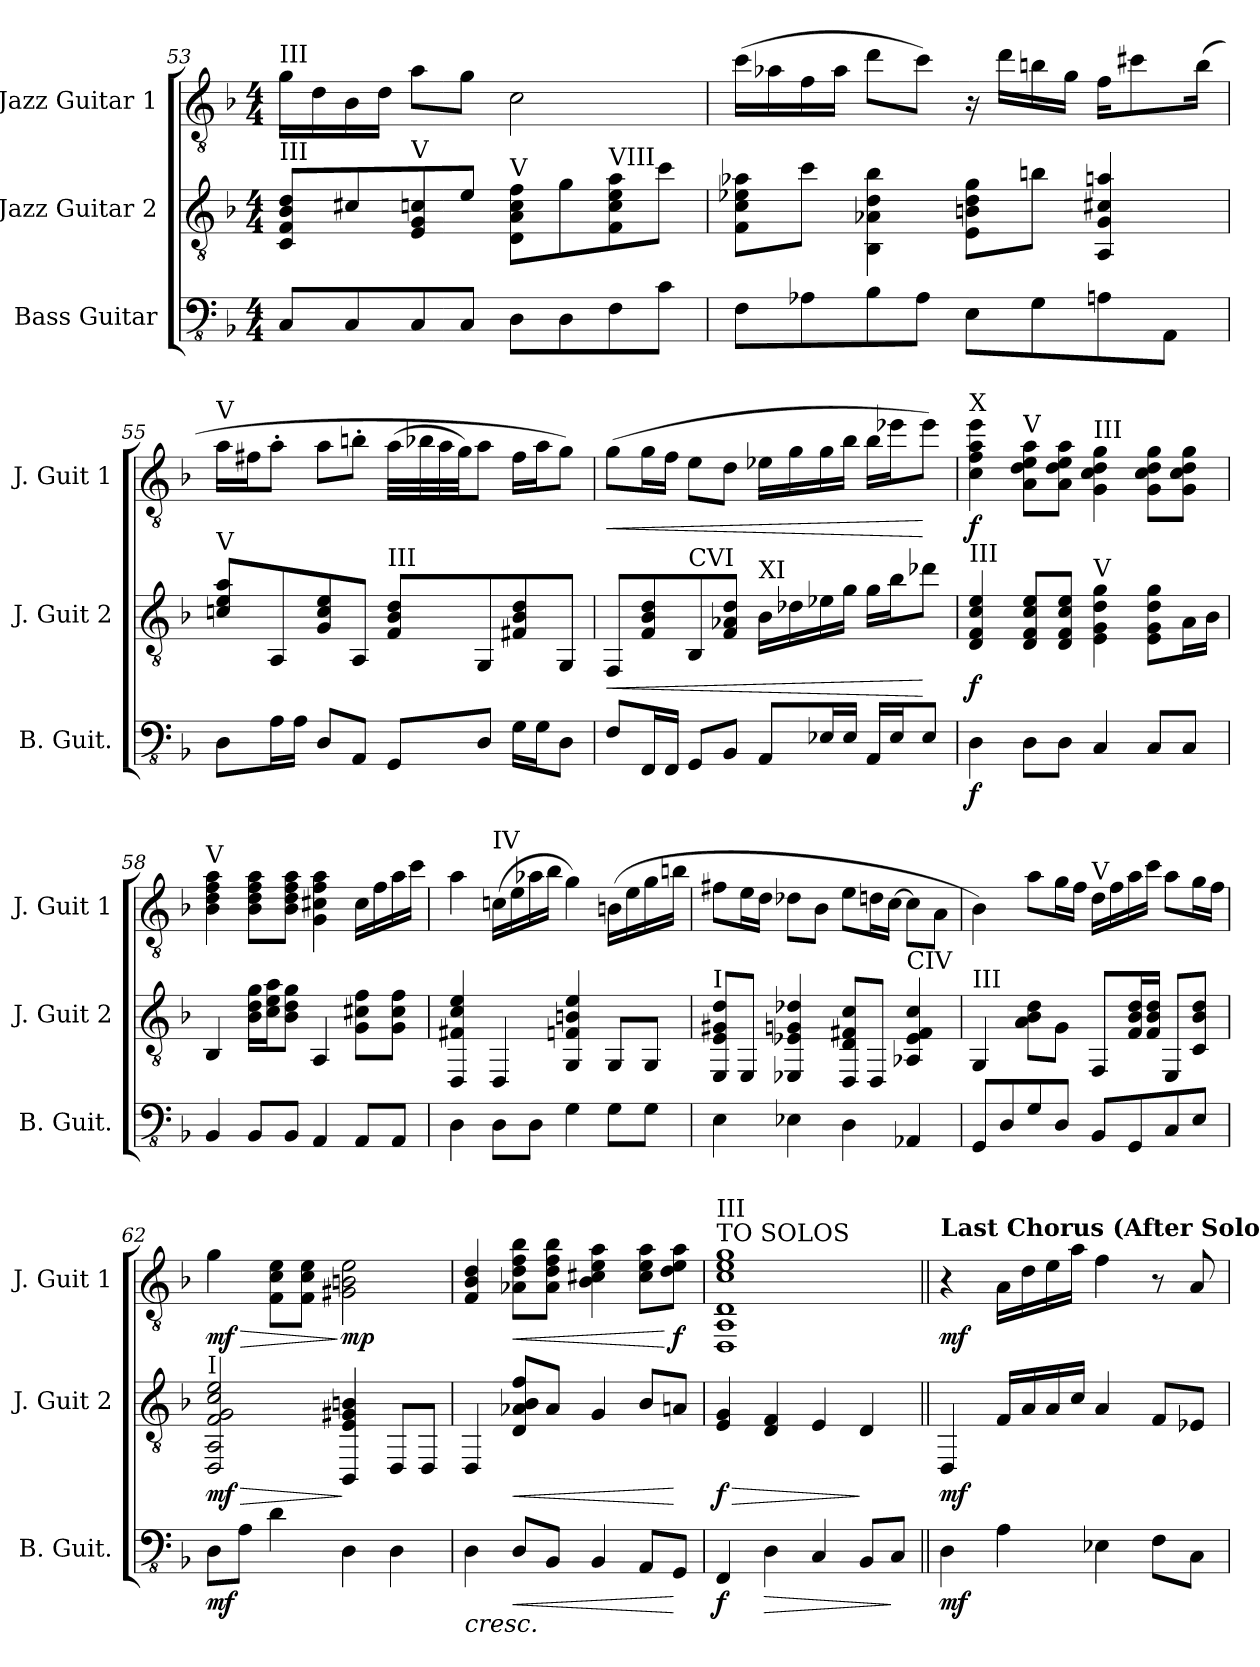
**kern	**dynam	**kern	**dynam	**kern	**dynam
*part3	*part3	*part2	*part2	*part1	*part1
*staff3	*staff3	*staff2	*staff2	*staff1	*staff1
*I"Bass Guitar	*	*I"Jazz Guitar 2	*	*I"Jazz Guitar 1	*
*I'B. Guit.	*	*I'J. Guit 2	*	*I'J. Guit 1	*
*clefFv4	*	*clefGv2	*	*clefGv2	*
*k[b-]	*	*k[b-]	*	*k[b-]	*
*M4/4	*	*M4/4	*	*M4/4	*
=53	=53	=53	=53	=53	=53
!	!	!	!	!LO:TX:a:t=III	!
!	!	!LO:TX:a:t=III	!	!	!
8CC/L	.	8C/ 8F/ 8B-/ 8d/L	.	16g\LL	.
.	.	.	.	16d\	.
8CC/	.	8c#X/	.	16B-\	.
.	.	.	.	16d\JJ	.
!	!	!LO:TX:a:t=V	!	!	!
8CC/	.	8E/ 8G/ 8cn/	.	8a\L	.
8CC/J	.	8e/J	.	8g\J	.
!	!	!LO:TX:a:t=V	!	!	!
8DD\L	.	8D\ 8A\ 8c\ 8f\L	.	2c\	.
8DD\	.	8g\	.	.	.
!	!	!LO:TX:a:t=VIII	!	!	!
8FF\	.	8F\ 8c\ 8e\ 8a\	.	.	.
8C\J	.	8cc\J	.	.	.
!!LO:LB:g=z
=54	=54	=54	=54	=54	=54
8FF\L	.	8F\ 8c\ 8e-X\ 8a-X\L	.	(16cc\LL	.
.	.	.	.	16a-X\	.
8AA-X\	.	8cc\J	.	16f\	.
.	.	.	.	16a-\JJ	.
8BB-\	.	4BB-\ 4A-X\ 4d\ 4b-\	.	8dd\L	.
8AA-\J	.	.	.	8cc\J)	.
8EE\L	.	8E\ 8Bn\ 8d\ 8g\L	.	16r	.
.	.	.	.	16dd\LL	.
8GG\	.	8bn\J	.	16bn\	.
.	.	.	.	16g\JJ	.
8AAn\	.	4AA/ 4G/ 4c#X/ 4an/	.	16f\KL	.
.	.	.	.	8cc#X\	.
8AAA\J	.	.	.	.	.
.	.	.	.	(16b\Jk	.
=55	=55	=55	=55	=55	=55
!	!	!	!	!LO:TX:a:t=V	!
!	!	!LO:TX:a:t=V	!	!	!
8DD\L	.	8cn/ 8e/ 8a/L	.	16a\LL	.
.	.	.	.	16f#X\J	.
16AA\L	.	8AA/	.	8a'\J	.
16AA\JJ	.	.	.	.	.
8DD/L	.	8G/ 8c/ 8e/	.	8a\L	.
8AAA/J	.	8AA/J	.	8bn'\J	.
!	!	!LO:TX:a:t=III	!	!	!
8GGG/L	.	8F/ 8B-/ 8d/L	.	(32a\LLL	.
.	.	.	.	32b-X\	.
.	.	.	.	32a\	.
.	.	.	.	32g\JJ)	.
8DD/J	.	8GG/	.	8a\J	.
16GG\LL	.	8F#X/ 8B-/ 8d/	.	16f#\LL	.
16GG\J	.	.	.	16a\J	.
8DD\J	.	8GG/J	.	8g\J)	.
!!LO:LB:g=z
=56	=56	=56	=56	=56	=56
!	!	!	!LO:HP:b	!	!LO:HP:b
8FF/L	.	8FF/L	<	(8g\L	<
16FFF/L	.	8F/ 8B-/ 8d/	.	16g\L	.
16FFF/JJ	.	.	.	16f\JJ	.
!	!	!LO:TX:a:t=CVI	!	!	!
8GGG/L	.	8BB-/	.	8e\L	.
8BBB-/J	.	8F/ 8A-X/ 8d/J	.	8d\J	.
!	!	!LO:TX:a:t=XI	!	!	!
8AAA/L	.	16B-\LL	.	16e-X\LL	.
.	.	16d-X\	.	16g\	.
16EE-X/L	.	16e-X\	.	16g\	.
16EE-/JJ	.	16g\JJ	.	16b-\JJ	.
16AAA/LL	.	16g\LL	.	16b-\LL	.
16EE-/J	.	16b-\J	.	16ee-X\J	.
8EE-/J	.	8dd-X\J	[	8ee-\J)	[
=57	=57	=57	=57	=57	=57
!	!	!	!	!LO:TX:a:t=X	!
!	!	!LO:TX:a:t=III	!	!	!
!	!LO:DY:b	!	!LO:DY:b	!	!LO:DY:b
4DD\	f	4D/ 4F/ 4c/ 4e/	f	4c\ 4f\ 4a\ 4ee\	f
!	!	!	!	!LO:TX:a:t=V	!
8DD\L	.	8D/ 8F/ 8c/ 8e/L	.	8A\ 8d\ 8e\ 8a\L	.
8DD\J	.	8D/ 8F/ 8c/ 8e/J	.	8A\ 8d\ 8e\ 8a\J	.
!	!	!	!	!LO:TX:a:t=III	!
!	!	!LO:TX:a:t=V	!	!	!
4CC/	.	4E\ 4G\ 4d\ 4g\	.	4G\ 4c\ 4d\ 4g\	.
8CC/L	.	8E\ 8G\ 8d\ 8g\L	.	8G\ 8c\ 8d\ 8g\L	.
8CC/J	.	16A\L	.	8G\ 8c\ 8d\ 8g\J	.
.	.	16B-\JJ	.	.	.
=58	=58	=58	=58	=58	=58
!	!	!	!	!LO:TX:a:t=V	!
4BBB-/	.	4BB-/	.	4B-\ 4d\ 4f\ 4a\	.
8BBB-/L	.	16B-\ 16d\ 16g\LL	.	8B-\ 8d\ 8f\ 8a\L	.
.	.	16c\ 16e\ 16a\J	.	.	.
8BBB-/J	.	8B-\ 8d\ 8g\J	.	8B-\ 8d\ 8f\ 8a\J	.
4AAA/	.	4AA/	.	4G\ 4c#X\ 4f\ 4a\	.
8AAA/L	.	8G\ 8c#X\ 8f\L	.	16c#\LL	.
.	.	.	.	16f\	.
8AAA/J	.	8G\ 8c#\ 8f\J	.	16a\	.
.	.	.	.	16cc\JJ	.
!!LO:PB:g=z
=59	=59	=59	=59	=59	=59
4DD\	.	4DD/ 4F#X/ 4c/ 4e/	.	4a\	.
!	!	!	!	!LO:TX:a:t=IV	!
8DD\L	.	4DD/	.	(16cn\LL	.
.	.	.	.	16e\	.
8DD\J	.	.	.	16a-X\	.
.	.	.	.	16b-\JJ	.
4GG\	.	4GG/ 4Fn/ 4Bn/ 4e/	.	4g\)	.
8GG\L	.	8GG/L	.	(16Bn\LL	.
.	.	.	.	16e\	.
8GG\J	.	8GG/J	.	16g\	.
.	.	.	.	16bn\JJ	.
=60	=60	=60	=60	=60	=60
!	!	!LO:TX:a:t=I	!	!	!
4EE\	.	8EE/ 8E/ 8G#X/ 8d/L	.	8f#X\L	.
.	.	8EE/J	.	16e\L	.
.	.	.	.	16d\JJ	.
4EE-X\	.	4EE-X/ 4E-X/ 4Gn/ 4d-X/	.	8d-X\L	.
.	.	.	.	8B-\J	.
4DD\	.	8DD/ 8D/ 8F#X/ 8c/L	.	8e\L	.
.	.	8DD/J	.	16dn\L	.
.	.	.	.	[16c\JJ	.
!	!	!LO:TX:a:t=CIV	!	!	!
4AAA-X/	.	4AA-X/ 4E-/ 4F#/ 4c/	.	8c\L]	.
.	.	.	.	8A\J	.
=61	=61	=61	=61	=61	=61
!	!	!LO:TX:a:t=III	!	!	!
8GGG/L	.	4GG/	.	4B-\)	.
8DD/	.	.	.	.	.
8GG/	.	8A\ 8B-\ 8d\L	.	8a\L	.
8DD/J	.	8G\J	.	16g\L	.
.	.	.	.	16f\JJ	.
!	!	!	!	!LO:TX:a:t=V	!
8BBB-/L	.	8FF/L	.	16d\LL	.
.	.	.	.	16f\	.
8GGG/	.	16F/ 16B-/ 16d/L	.	16a\	.
.	.	16F/ 16B-/ 16d/JJ	.	16cc\JJ	.
8CC/	.	8EE/L	.	8a\L	.
8EE/J	.	8C/ 8B-/ 8d/J	.	16g\L	.
.	.	.	.	16f\JJ	.
!!LO:LB:g=z
=62	=62	=62	=62	=62	=62
!	!	!LO:TX:a:t=I	!	!	!
!	!LO:DY:b	!	!LO:HP:b	!	!LO:HP:b
!	!	!	!LO:DY:n=1:b	!	!LO:DY:n=1:b
8DD\L	mf	2DD/ 2AA/ 2F/ 2G/ 2c/ 2e/	> mf	4g\	> mf
8AA\J	.	.	.	.	.
4D\	.	.	.	8F\ 8c\ 8e\L	.
.	.	.	.	8F\ 8c\ 8e\J	.
!	!LO:DY:b	!	!	!	!
!	!LO:DY:n=1:a	!	!	!	!LO:DY:n=2:b
4DD\	mp mp	4BBB-/ 4E/ 4G#X/ 4Bn/	]	2G#X\ 2Bn\ 2e\	] mp
4DD\	.	8DD/L	.	.	.
.	.	8DD/J	.	.	.
=63	=63	=63	=63	=63	=63
!	!LO:HP:b	!	!	!	!
4DD\	<	4DD/	.	4F/ 4B-/ 4d/	.
!	!LO:HP:b	!	!LO:HP:b	!	!LO:HP:b
8DD/L	<	8D/ 8A-X/ 8B-/ 8f/L	<	8A-X\ 8d\ 8f\ 8b-\L	<
8BBB-/J	.	8A-/J	.	8A-\ 8d\ 8f\ 8b-\J	.
4BBB-/	.	4G/	.	4B-\ 4c#X\ 4e\ 4a\	.
8AAA/L	.	8B-/L	.	8c#\ 8e\ 8a\L	.
!	!	!	!	!	!LO:DY:n=1:b
8GGG/J	[ [	8An/J	[	8d\ 8e\ 8a\J	[ f
=64	=64	=64	=64	=64	=64
!	!	!	!	!LO:TX:a:t=TO SOLOS	!
!	!	!	!	!LO:TX:a:t=III	!
!	!LO:DY:b	!	!LO:HP:b	!	!
!	!	!	!LO:DY:n=1:b	!	!
4FFF/	f	4E/ 4G/	> f	1DD 1AA 1D 1c 1e 1g	.
!	!LO:HP:b	!	!	!	!
4DD\	>	4D/ 4F/	.	.	.
4CC/	.	4E/	.	.	.
8BBB-/L	.	4D/	]	.	.
8CC/J	]	.	.	.	.
!!LO:LB:g=z
=65||	=65||	=65||	=65||	=65||	=65||
!	!	!	!	!LO:TX:a:B:t=Last Chorus (After Solos)	!
!	!LO:DY:b	!	!LO:DY:b	!	!LO:DY:b
4DD\	mf	4DD/	mf	4r	mf
4AA\	.	16F/LL	.	16A\LL	.
.	.	16A/	.	16d\	.
.	.	16A/	.	16e\	.
.	.	16c/JJ	.	16a\JJ	.
4EE-X\	.	4A/	.	4f\	.
8FF\L	.	8F/L	.	8r	.
8CC\J	.	8E-X/J	.	8A/	.
=	=	=	=	=	=
*-	*-	*-	*-	*-	*-
